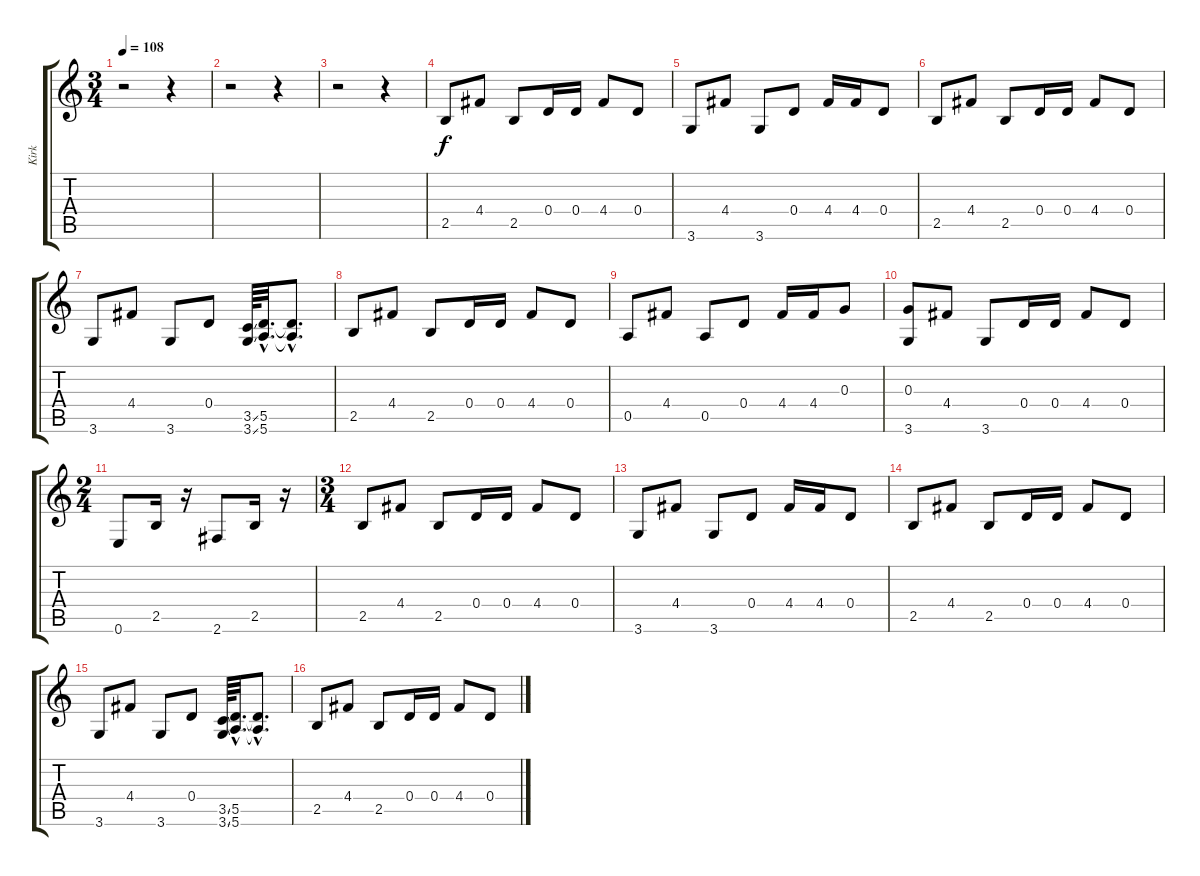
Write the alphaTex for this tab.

\track ("Kirk" "Kirk") {instrument electricguitarclean}
\staff {score tabs}
\tuning (E4 B3 G3 D3 A2 E2) {hide}
\ts (3 4)
\tempo 108
\clef g2
\ks c
r.2{dy f} r.4 |
r.2 r.4 |
r.2 r.4 |
2.5.8{instrument electricguitarclean} 4.4.8 2.5.8 0.4.16 0.4.16 4.4.8 0.4.8 |
3.6.8 4.4.8 3.6.8 0.4.8 4.4.16 4.4.16 0.4.8 |
2.5.8 4.4.8 2.5.8 0.4.16 0.4.16 4.4.8 0.4.8 |
3.6.8 4.4.8 3.6.8 0.4.8 (3.5{ss} 3.6{ss}).64 (5.5{hac} 5.6{hac}).32{d} (5.5{hac t} 5.6{hac t}).8{d} |
2.5.8 4.4.8 2.5.8 0.4.16 0.4.16 4.4.8 0.4.8 |
0.5.8 4.4.8 0.5.8 0.4.8 4.4.16 4.4.16 0.3.8 |
(0.3 3.6).8 4.4.8 3.6.8 0.4.16 0.4.16 4.4.8 0.4.8 |
\ts (2 4)
0.6.8 2.5.16 r.16 2.6.8 2.5.16 r.16 |
\ts (3 4)
2.5.8 4.4.8 2.5.8 0.4.16 0.4.16 4.4.8 0.4.8 |
3.6.8 4.4.8 3.6.8 0.4.8 4.4.16 4.4.16 0.4.8 |
2.5.8 4.4.8 2.5.8 0.4.16 0.4.16 4.4.8 0.4.8 |
3.6.8 4.4.8 3.6.8 0.4.8 (3.5{ss} 3.6{ss}).64 (5.5{hac} 5.6{hac}).32{d} (5.5{hac t} 5.6{hac t}).8{d} |
2.5.8 4.4.8 2.5.8 0.4.16 0.4.16 4.4.8 0.4.8
